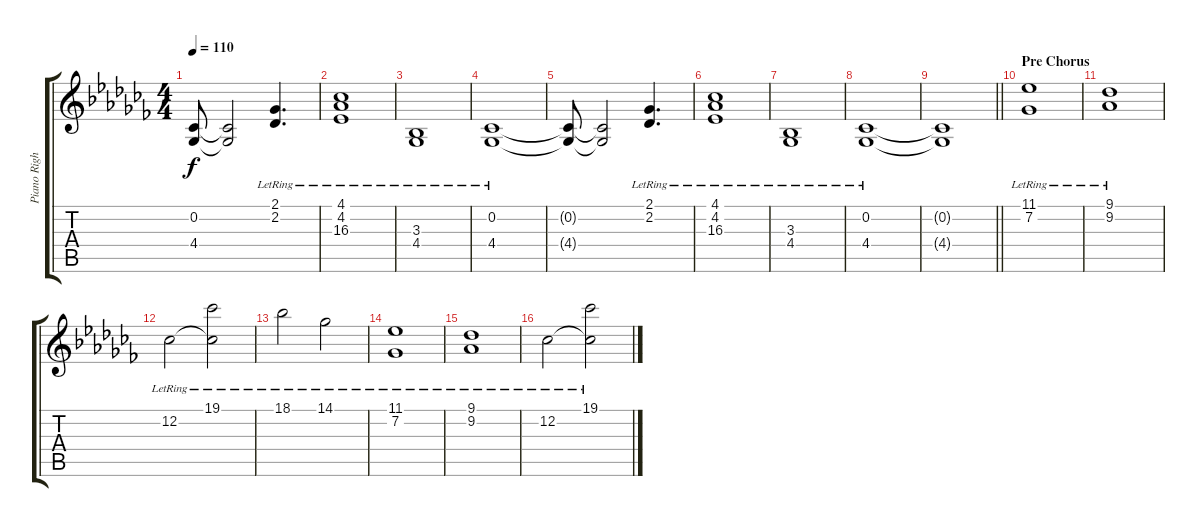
\track ("Piano Right Hand " "Piano Righ") {instrument acousticgrandpiano}
\staff {score tabs}
\tuning (E4 B3 G3 D3 A2 E2) {hide}
\ts (4 4)
\tempo 110
\clef g2
\ks abminor
(0.2{t} 4.4{t}).8{dy f} (0.2{t} 4.4{t}).2 (2.1{lr} 2.2{lr}).4{d} |
(4.1{lr} 4.2{lr} 16.3{lr}).1 |
(3.3{lr} 4.4{lr}).1 |
(0.2{lr} 4.4{lr}).1 |
(0.2{t} 4.4{t}).8 (0.2{t} 4.4{t}).2 (2.1{lr} 2.2{lr}).4{d} |
(4.1{lr} 4.2{lr} 16.3{lr}).1 |
(3.3{lr} 4.4{lr}).1 |
(0.2{lr} 4.4{lr}).1 |
\barLineRight lightlight
(0.2{t} 4.4{t}).1 |
\section ("" "Pre Chorus")
(11.1{lr} 7.2{lr}).1 |
(9.1{lr} 9.2{lr}).1 |
12.2{lr}.2 (19.1{lr} 12.2{t}).2 |
18.1{lr}.2 14.1{lr}.2 |
(11.1{lr} 7.2{lr}).1 |
(9.1{lr} 9.2{lr}).1 |
12.2{lr}.2 (19.1{lr} 12.2{t}).2
